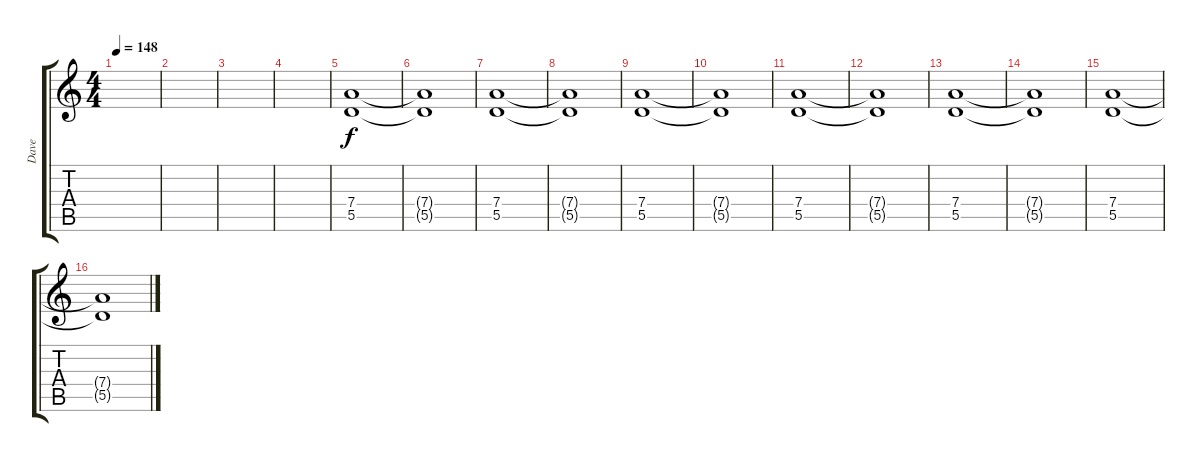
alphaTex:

\track ("Dave" "Dave") {instrument overdrivenguitar}
\staff {score tabs}
\tuning (E4 B3 G3 D3 A2 E2) {hide}
\ts (4 4)
\tempo 148
\clef g2
\ks c
|
|
|
|
(7.4 5.5).1 |
(7.4{t} 5.5{t}).1 |
(7.4 5.5).1 |
(7.4{t} 5.5{t}).1 |
(7.4 5.5).1 |
(7.4{t} 5.5{t}).1 |
(7.4 5.5).1 |
(7.4{t} 5.5{t}).1 |
(7.4 5.5).1 |
(7.4{t} 5.5{t}).1 |
(7.4 5.5).1 |
(7.4{t} 5.5{t}).1
